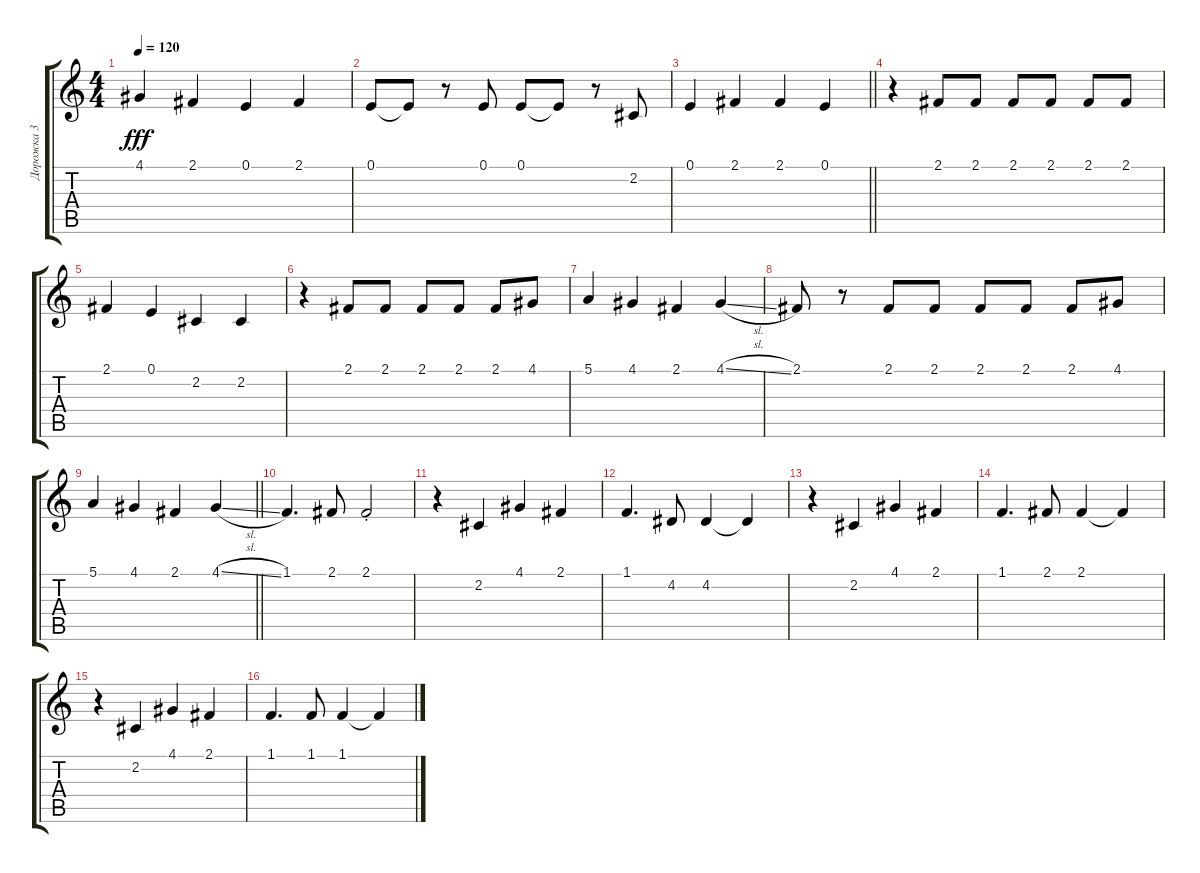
\track ("Дорожка 3" "Дорожка 3") {instrument altosax}
\staff {score tabs}
\tuning (E4 B3 G3 D3 A2 E2) {hide}
\ts (4 4)
\tempo 120
\clef g2
\ks c
4.1.4{dy fff} 2.1.4 0.1.4 2.1.4 |
0.1.8 0.1{t}.8 r.8 0.1.8 0.1.8 0.1{t}.8 r.8 2.2.8 |
\barLineRight lightlight
0.1.4 2.1.4 2.1.4 0.1.4 |
r.4 2.1.8 2.1.8 2.1.8 2.1.8 2.1.8 2.1.8 |
2.1.4 0.1.4 2.2.4 2.2.4 |
r.4 2.1.8 2.1.8 2.1.8 2.1.8 2.1.8 4.1.8 |
5.1.4 4.1.4 2.1.4 4.1{sl}.4 |
2.1.8 r.8 2.1.8 2.1.8 2.1.8 2.1.8 2.1.8 4.1.8 |
\barLineRight lightlight
5.1.4 4.1.4 2.1.4 4.1{sl}.4 |
1.1.4{d} 2.1.8 2.1{st}.2 |
r.4 2.2.4 4.1.4 2.1.4 |
1.1.4{d} 4.2.8 4.2.4 4.2{t}.4 |
r.4 2.2.4 4.1.4 2.1.4 |
1.1.4{d} 2.1.8 2.1.4 2.1{t}.4 |
r.4 2.2.4 4.1.4 2.1.4 |
1.1.4{d} 1.1.8 1.1.4 1.1{t}.4
